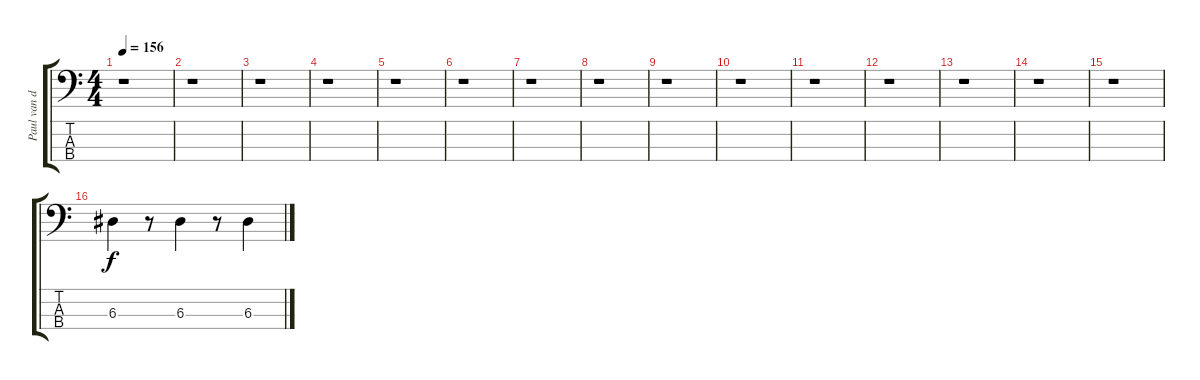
\track ("Paul van der Walt slap" "Paul van d") {instrument slapbass1}
\staff {score tabs}
\tuning (G2 D2 A1 D1) {hide}
\ts (4 4)
\tempo 156
\clef f4
\ks c
r.1{dy f} |
r.1 |
r.1 |
r.1 |
r.1 |
r.1 |
r.1 |
r.1 |
r.1 |
r.1 |
r.1 |
r.1 |
r.1 |
r.1 |
r.1 |
6.3.4 r.8 6.3.4 r.8 6.3.4
